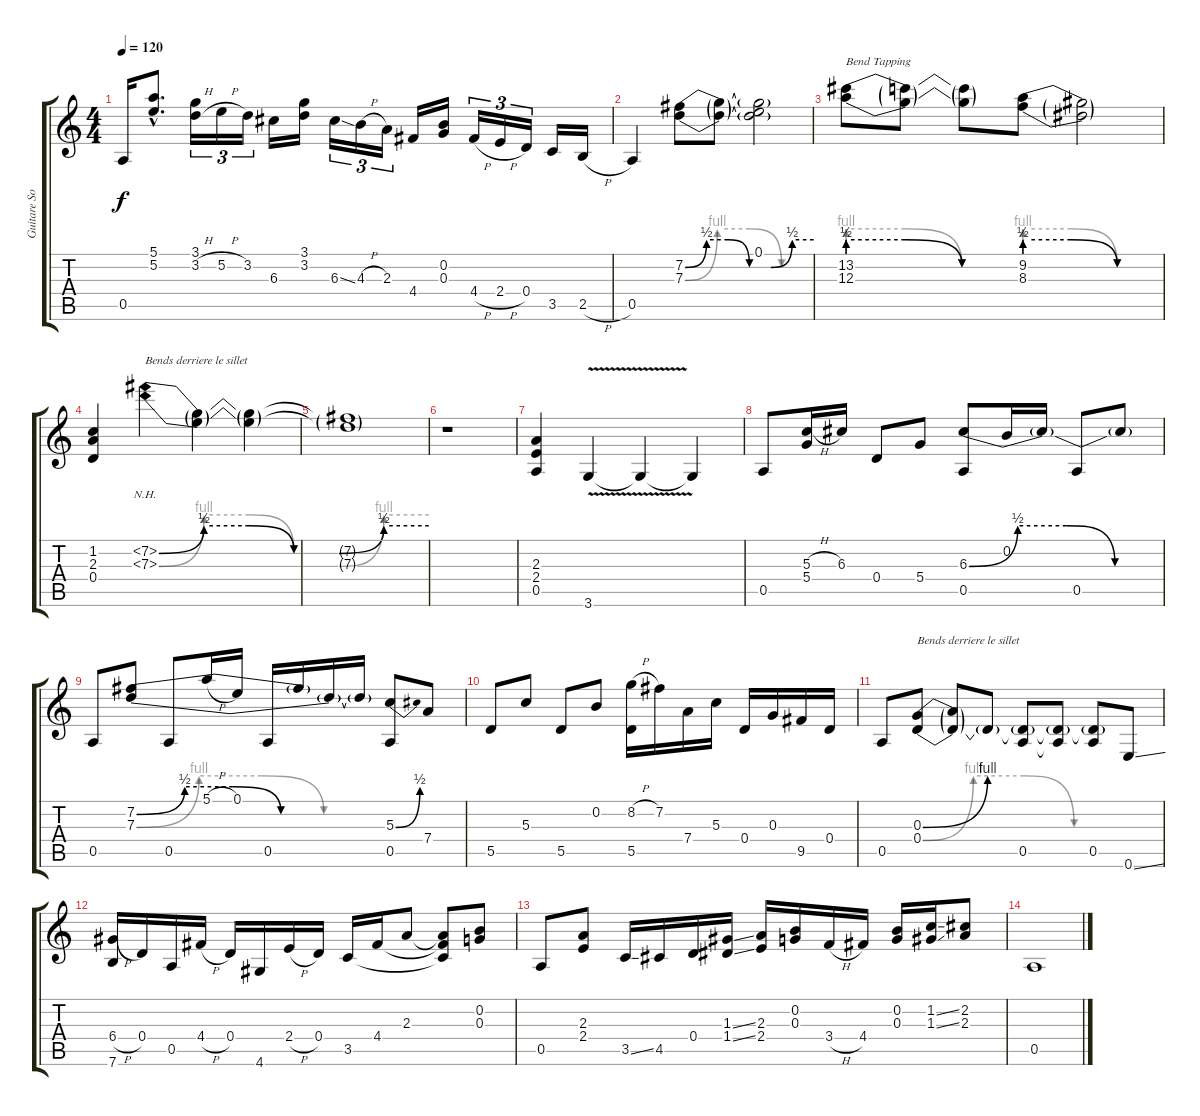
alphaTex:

\track ("Guitare Son Clair ( type TELECASTER )" "Guitare So") {instrument electricguitarclean}
\staff {score tabs}
\tuning (E4 B3 G3 D3 A2 E2) {hide}
\ts (4 4)
\tempo 120
\clef g2
\ks c
0.5.16{dy f} (5.1{hac} 5.2{hac}).8{d} (3.1 3.2{h}).16{tu (3 2)} 5.2{h}.16{tu (3 2)} 3.2.16{tu (3 2)} 6.3.16 (3.1 3.2).16 6.3{ss}.16{tu (3 2)} 4.3{h}.16{tu (3 2)} 2.3.16{tu (3 2)} 4.4.16 (0.2 0.3).16 4.4{h}.16{tu (3 2)} 2.4{h}.16{tu (3 2)} 0.4.16{tu (3 2)} 3.5.16 2.5{h}.16 |
0.5.4 (7.2{be (custom 0 0 10 2 20 2 30 0 40 0 50 2 60 2)} 7.3{be (custom 0 0 15 4 30 4 45 0 60 0)}).8 (7.2{t} 7.3{t}).8 (0.1 7.2{t} 7.3{t}).2 |
(13.2{be (custom 0 2 20 2 40 0 60 0)} 12.3{be (custom 0 4 20 4 40 0 60 0)}).8{txt "Bend Tapping"} (13.2{t} 12.3{t}).8 (13.2{t} 12.3{t}).8 (9.2{be (custom 0 2 20 2 40 0 60 0)} 8.3{be (custom 0 4 20 4 40 0 60 0)}).8 (9.2{t} 8.3{t}).2 |
(1.2 2.3 0.4).4 (7.2{be (custom 0 0 10 2 20 2 30 0 40 0 50 2 60 2) nh} 7.3{be (custom 0 0 10 4 20 4 30 0 40 0 50 4 60 4) nh}).4{txt "Bends derriere le sillet"} (7.2{t} 7.3{t}).4 (7.2{t} 7.3{t}).4 |
(7.2{t} 7.3{t}).1 |
r.1 |
(2.3 2.4 0.5).4 3.6{v}.4 3.6{t}.4 3.6{t}.4 |
0.5.8 (5.3{h} 5.4).16 6.3.16 0.4.8 5.4.8 (6.3{be (custom 0 0 15 2 30 2 45 0 60 0)} 0.5).8 0.2.16 6.3{t}.16 0.5.8 6.3{t}.8 |
0.5.8 (7.2{be (custom 0 0 15 2 30 2 45 0 60 0)} 7.3{be (custom 0 0 15 4 30 4 45 0 60 0)}).8 0.5.8 5.1{h}.16 0.1.16 0.5.16 7.2{t}.16 7.3{t}.16 7.3{t}.16 (5.3{be (bend 0 0 60 2)} 0.5).8 7.4.8 |
5.5.8 5.3.8 5.5.8 0.2.8 (8.2{h} 5.5).16 7.2.16 7.4.16 5.3.16 0.4.16 0.3.16 9.5.16 0.4.16 |
0.5.8 (0.3{be (bend 0 0 60 4)} 0.4{be (custom 0 0 15 4 30 4 45 0 60 0)}).8{txt "Bends derriere le sillet"} (0.3{t} 0.4{t}).8 0.4{t}.8 (0.4{t} 0.5).8 (0.4{t} 0.5{t}).8 (0.4{t} 0.5).8 0.6{ss}.8 |
(6.4{h} 7.6).16 0.4.16 0.5.16 4.4{h}.16 0.4.16 4.6.16 2.4{h}.16 0.4.16 3.5.16 4.4.16 2.3.8 (2.3{t} 4.4{t} 3.5{t}).8 (0.2 0.3).8 |
0.5.8 (2.3 2.4).8 3.5{ss}.16 4.5.16 0.4.16 (1.3{ss} 1.4{ss}).16 (2.3 2.4).16 (0.2 0.3).16 3.4{h}.16 4.4.16 (0.2 0.3).16 (1.2{ss} 1.3{ss}).16 (2.2 2.3).8 |
0.5.1
